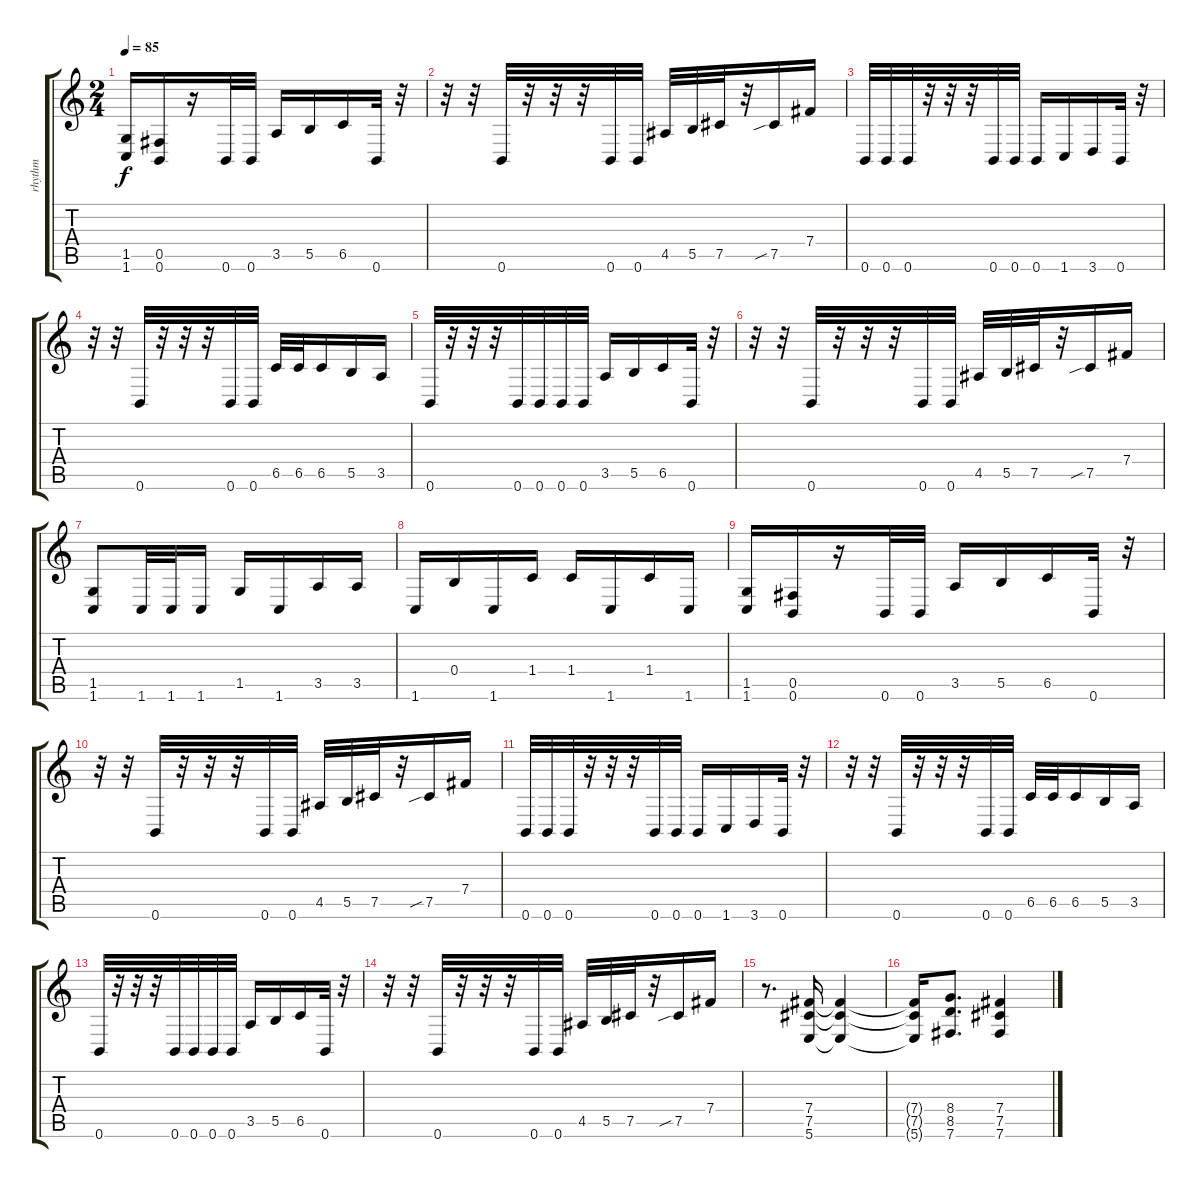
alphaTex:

\track ("rhythm" "rhythm") {instrument distortionguitar}
\staff {score tabs}
\tuning (Db4 Ab3 E3 B2 Gb2 B1) {hide}
\ts (2 4)
\tempo 85
\clef g2
\ks c
(1.5 1.6).16{dy f} (0.5 0.6).16 r.16 0.6.32 0.6.32 3.5.16 5.5.16 6.5.16 0.6.32 r.32 |
r.32 r.32 0.6.32 r.32 r.32 r.32 0.6.32 0.6.32 4.5.32 5.5.32 7.5.32 r.32 7.5{sib}.16 7.4.16 |
0.6.32 0.6.32 0.6.32 r.32 r.32 r.32 0.6.32 0.6.32 0.6.16 1.6.16 3.6.16 0.6.32 r.32 |
r.32 r.32 0.6.32 r.32 r.32 r.32 0.6.32 0.6.32 6.5.32 6.5.32 6.5.16 5.5.16 3.5.16 |
0.6.32 r.32 r.32 r.32 0.6.32 0.6.32 0.6.32 0.6.32 3.5.16 5.5.16 6.5.16 0.6.32 r.32 |
r.32 r.32 0.6.32 r.32 r.32 r.32 0.6.32 0.6.32 4.5.32 5.5.32 7.5.32 r.32 7.5{sib}.16 7.4.16 |
(1.5 1.6).8 1.6.32 1.6.32 1.6.16 1.5.16 1.6.16 3.5.16 3.5.16 |
1.6.16 0.4.16 1.6.16 1.4.16 1.4.16 1.6.16 1.4.16 1.6.16 |
(1.5 1.6).16 (0.5 0.6).16 r.16 0.6.32 0.6.32 3.5.16 5.5.16 6.5.16 0.6.32 r.32 |
r.32 r.32 0.6.32 r.32 r.32 r.32 0.6.32 0.6.32 4.5.32 5.5.32 7.5.32 r.32 7.5{sib}.16 7.4.16 |
0.6.32 0.6.32 0.6.32 r.32 r.32 r.32 0.6.32 0.6.32 0.6.16 1.6.16 3.6.16 0.6.32 r.32 |
r.32 r.32 0.6.32 r.32 r.32 r.32 0.6.32 0.6.32 6.5.32 6.5.32 6.5.16 5.5.16 3.5.16 |
0.6.32 r.32 r.32 r.32 0.6.32 0.6.32 0.6.32 0.6.32 3.5.16 5.5.16 6.5.16 0.6.32 r.32 |
r.32 r.32 0.6.32 r.32 r.32 r.32 0.6.32 0.6.32 4.5.32 5.5.32 7.5.32 r.32 7.5{sib}.16 7.4.16 |
r.8{d} (7.4 7.5 5.6).16 (7.4{t} 7.5{t} 5.6{t}).4 |
(7.4{t} 7.5{t} 5.6{t}).16 (8.4 8.5 7.6).8{d} (7.4 7.5 7.6).4
